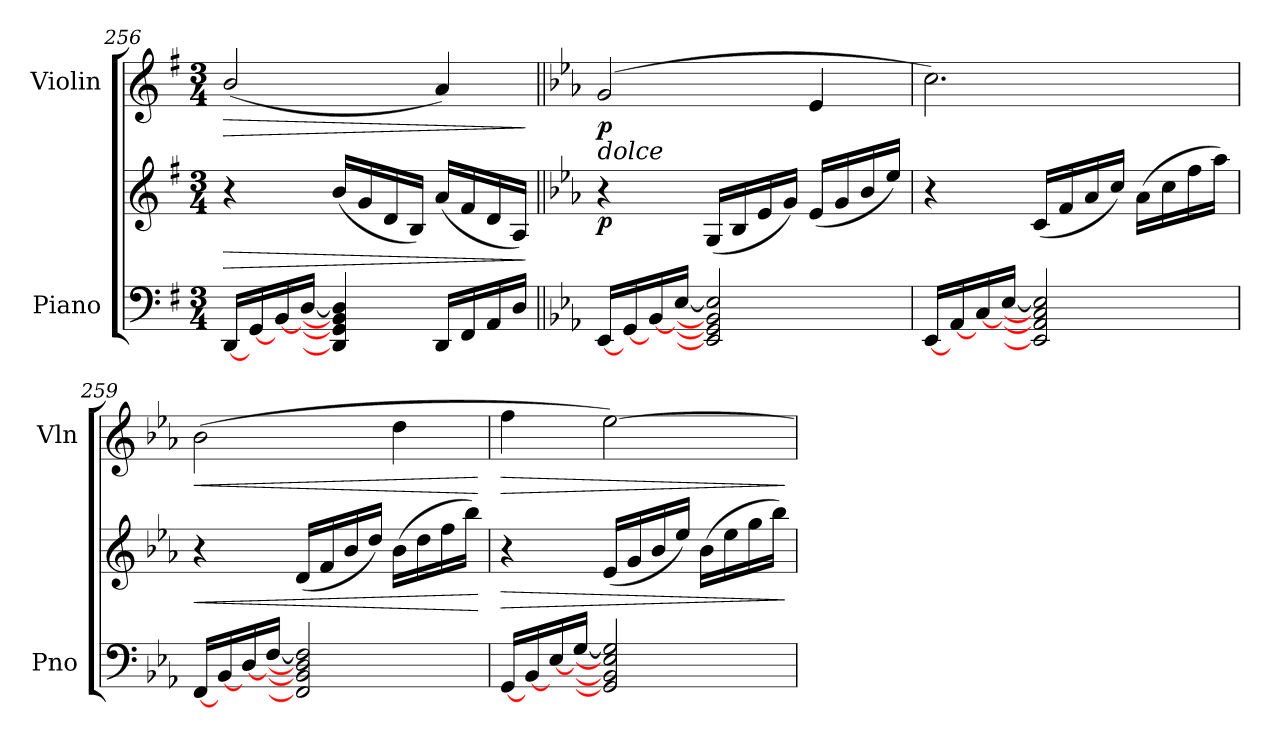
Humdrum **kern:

**kern	**kern	**dynam	**kern	**dynam
*part2	*part2	*part2	*part1	*part1
*staff3	*staff2	*staff2/3	*staff1	*staff1
*I"Piano	*	*	*I"Violin	*
*I'Pno	*	*	*I'Vln	*
!!LO:PB:g=z
*clefF4	*clefG2	*	*clefG2	*
*k[f#]	*k[f#]	*	*k[f#]	*
*M3/4	*M3/4	*	*M3/4	*
=256	=256	=256	=256	=256
!	!	!LO:HP:b	!	!LO:HP:b
[16DD/LL	4r	>	(<2b/	>
[16GG/	.	.	.	.
[16BB/	.	.	.	.
[16D/JJ	.	.	.	.
4DD/] 4GG/] 4BB/] 4D/]	(<16b/LL	.	.	.
.	16g/	.	.	.
.	16d/	.	.	.
.	16B/JJ)	.	.	.
16DD/LL	(<16a/LL	.	4a/)	.
16FF#/	16f#/	.	.	.
16AA/	16d/	.	.	.
16D/JJ	16A/JJ)	.	.	.
.	.	]	.	]
=257||	=257||	=257||	=257||	=257||
*k[b-e-a-]	*k[b-e-a-]	*	*k[b-e-a-]	*
!	!	!	!LO:TX:b:i:t=dolce	!
!	!	!LO:DY:b	!	!LO:DY:b
[16EE-/LL	4r	p	(>2g/	p
[16GG/	.	.	.	.
[16BB-/	.	.	.	.
[16E-/JJ	.	.	.	.
2EE-/] 2GG/] 2BB-/] 2E-/]	(<16G/LL	.	.	.
.	16B-/	.	.	.
.	16e-/	.	.	.
.	16g/JJ)	.	.	.
.	(<16e-/LL	.	4e-/	.
.	16g/	.	.	.
.	16b-/	.	.	.
.	16ee-/JJ)	.	.	.
=258	=258	=258	=258	=258
[16EE-/LL	4r	.	2.cc\)	.
[16AA-/	.	.	.	.
[16C/	.	.	.	.
[16E-/JJ	.	.	.	.
2EE-/] 2AA-/] 2C/] 2E-/]	(<16c/LL	.	.	.
.	16f/	.	.	.
.	16a-/	.	.	.
.	16cc/JJ)	.	.	.
.	(>16a-\LL	.	.	.
.	16cc\	.	.	.
.	16ff\	.	.	.
.	16aa-\JJ)	.	.	.
=259	=259	=259	=259	=259
!	!	!LO:HP:b	!	!LO:HP:b
[16FF/LL	4r	<	(>2b-\	<
[16BB-/	.	.	.	.
[16D/	.	.	.	.
[16F/JJ	.	.	.	.
2FF/] 2BB-/] 2D/] 2F/]	(<16d/LL	.	.	.
.	16f/	.	.	.
.	16b-/	.	.	.
.	16dd/JJ)	.	.	.
.	(>16b-\LL	.	4dd\	.
.	16dd\	.	.	.
.	16ff\	.	.	.
.	16bb-\JJ)	.	.	.
.	.	[	.	[
!!LO:LB:g=z
=260	=260	=260	=260	=260
!	!	!LO:HP:b	!	!LO:HP:b
[16GG/LL	4r	>	4ff\	>
[16BB-/	.	.	.	.
[16E-/	.	.	.	.
[16G/JJ	.	.	.	.
2GG/] 2BB-/] 2E-/] 2G/]	(<16e-/LL	.	[2ee-\)	.
.	16g/	.	.	.
.	16b-/	.	.	.
.	16ee-/JJ)	.	.	.
.	(>16b-\LL	.	.	.
.	16ee-\	.	.	.
.	16gg\	.	.	.
.	16bb-\JJ)	.	.	.
.	.	]	.	]
=	=	=	=	=
*-	*-	*-	*-	*-
